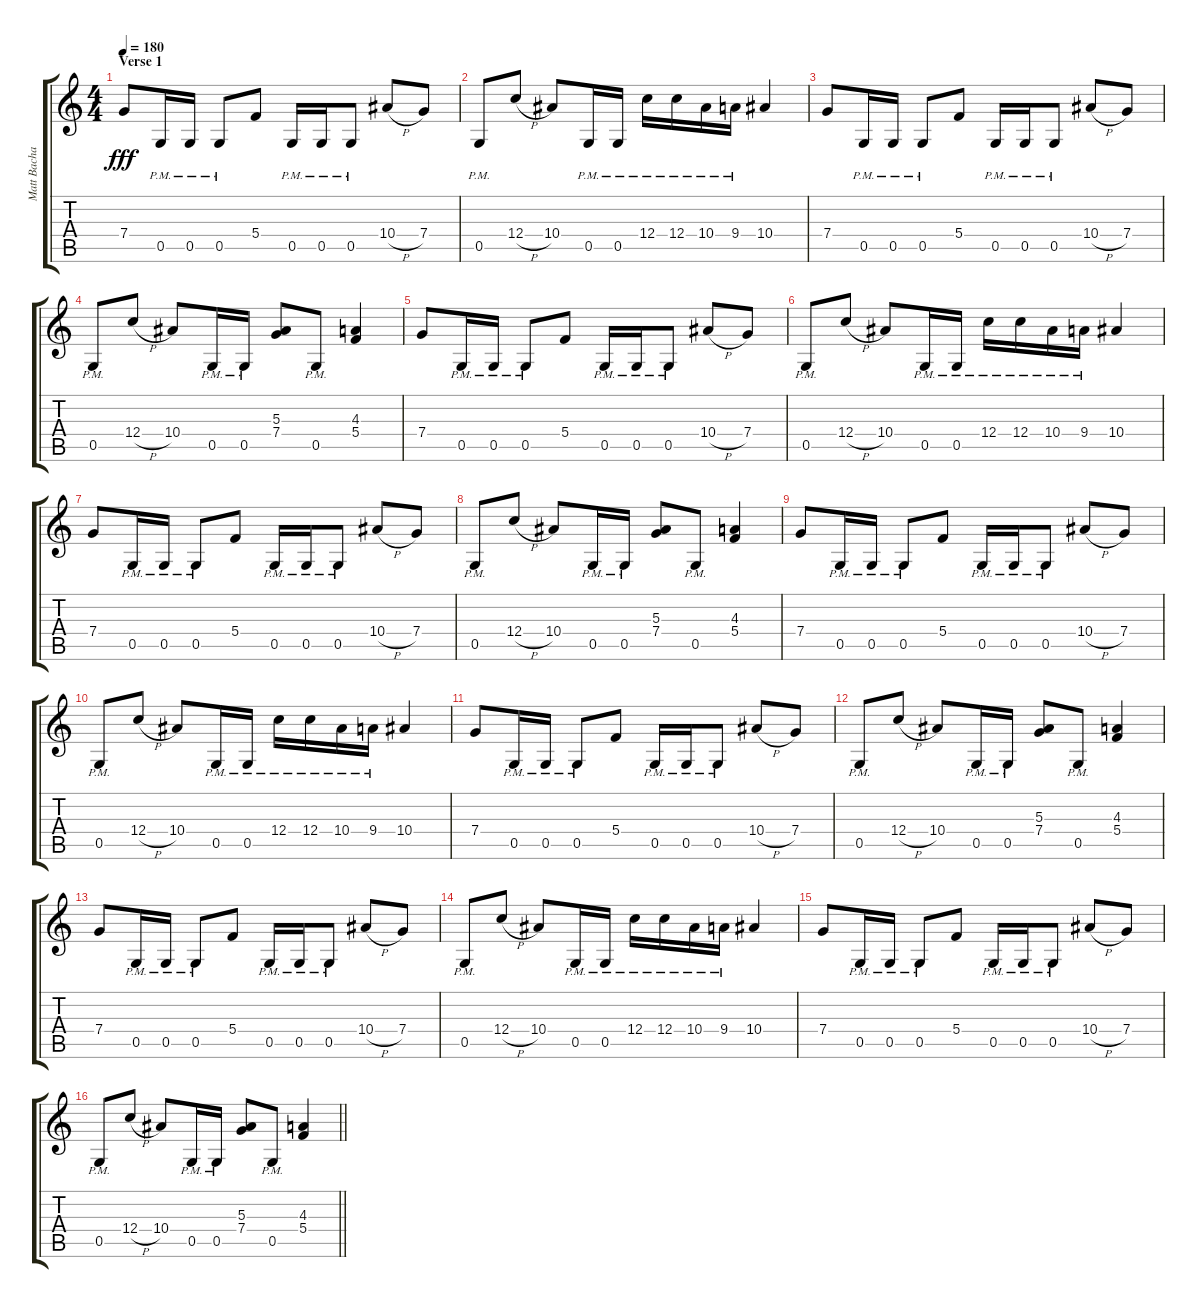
\track ("Matt Bachand" "Matt Bacha") {instrument distortionguitar}
\staff {score tabs}
\tuning (D4 A3 F3 C3 G2 D2) {hide}
\ts (4 4)
\section ("" "Verse 1")
\tempo 180
\clef g2
\ks c
7.4.8{dy fff} 0.5{pm}.16 0.5{pm}.16 0.5{pm}.8 5.4.8 0.5{pm}.16 0.5{pm}.16 0.5{pm}.8 10.4{h}.8 7.4.8 |
0.5{pm}.8 12.4{h}.8 10.4.8 0.5{pm}.16 0.5{pm}.16 12.4{pm}.16 12.4{pm}.16 10.4{pm}.16 9.4{pm}.16 10.4.4 |
7.4.8 0.5{pm}.16 0.5{pm}.16 0.5{pm}.8 5.4.8 0.5{pm}.16 0.5{pm}.16 0.5{pm}.8 10.4{h}.8 7.4.8 |
0.5{pm}.8 12.4{h}.8 10.4.8 0.5{pm}.16 0.5{pm}.16 (5.3 7.4).8 0.5{pm}.8 (4.3 5.4).4 |
7.4.8 0.5{pm}.16 0.5{pm}.16 0.5{pm}.8 5.4.8 0.5{pm}.16 0.5{pm}.16 0.5{pm}.8 10.4{h}.8 7.4.8 |
0.5{pm}.8 12.4{h}.8 10.4.8 0.5{pm}.16 0.5{pm}.16 12.4{pm}.16 12.4{pm}.16 10.4{pm}.16 9.4{pm}.16 10.4.4 |
7.4.8 0.5{pm}.16 0.5{pm}.16 0.5{pm}.8 5.4.8 0.5{pm}.16 0.5{pm}.16 0.5{pm}.8 10.4{h}.8 7.4.8 |
0.5{pm}.8 12.4{h}.8 10.4.8 0.5{pm}.16 0.5{pm}.16 (5.3 7.4).8 0.5{pm}.8 (4.3 5.4).4 |
7.4.8 0.5{pm}.16 0.5{pm}.16 0.5{pm}.8 5.4.8 0.5{pm}.16 0.5{pm}.16 0.5{pm}.8 10.4{h}.8 7.4.8 |
0.5{pm}.8 12.4{h}.8 10.4.8 0.5{pm}.16 0.5{pm}.16 12.4{pm}.16 12.4{pm}.16 10.4{pm}.16 9.4{pm}.16 10.4.4 |
7.4.8 0.5{pm}.16 0.5{pm}.16 0.5{pm}.8 5.4.8 0.5{pm}.16 0.5{pm}.16 0.5{pm}.8 10.4{h}.8 7.4.8 |
0.5{pm}.8 12.4{h}.8 10.4.8 0.5{pm}.16 0.5{pm}.16 (5.3 7.4).8 0.5{pm}.8 (4.3 5.4).4 |
7.4.8 0.5{pm}.16 0.5{pm}.16 0.5{pm}.8 5.4.8 0.5{pm}.16 0.5{pm}.16 0.5{pm}.8 10.4{h}.8 7.4.8 |
0.5{pm}.8 12.4{h}.8 10.4.8 0.5{pm}.16 0.5{pm}.16 12.4{pm}.16 12.4{pm}.16 10.4{pm}.16 9.4{pm}.16 10.4.4 |
7.4.8 0.5{pm}.16 0.5{pm}.16 0.5{pm}.8 5.4.8 0.5{pm}.16 0.5{pm}.16 0.5{pm}.8 10.4{h}.8 7.4.8 |
\barLineRight lightlight
0.5{pm}.8 12.4{h}.8 10.4.8 0.5{pm}.16 0.5{pm}.16 (5.3 7.4).8 0.5{pm}.8 (4.3 5.4).4
